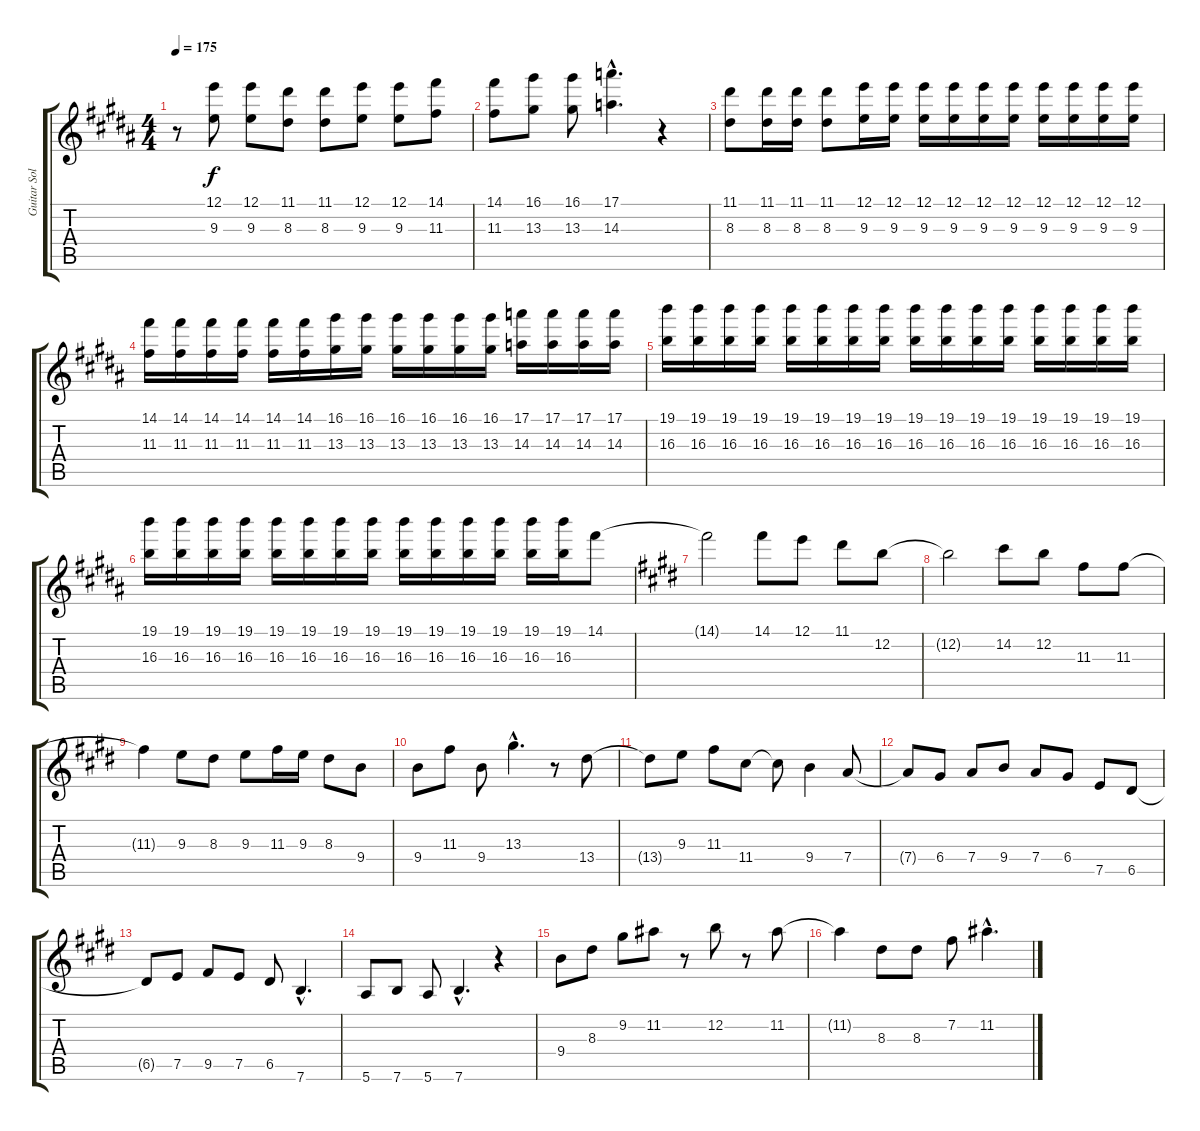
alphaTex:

\track ("Guitar Solo 1" "Guitar Sol") {instrument distortionguitar}
\staff {score tabs}
\tuning (E4 B3 G3 D3 A2 E2) {hide}
\ts (4 4)
\tempo 175
\clef g2
\ks b
r.8{dy f} (12.1 9.3).8 (12.1 9.3).8 (11.1 8.3).8 (11.1 8.3).8 (12.1 9.3).8 (12.1 9.3).8 (14.1 11.3).8 |
(14.1 11.3).8 (16.1 13.3).8 (16.1 13.3).8 (17.1{hac} 14.3{hac}).4{d} r.4 |
(11.1 8.3).8 (11.1 8.3).16 (11.1 8.3).16 (11.1 8.3).8 (12.1 9.3).16 (12.1 9.3).16 (12.1 9.3).16 (12.1 9.3).16 (12.1 9.3).16 (12.1 9.3).16 (12.1 9.3).16 (12.1 9.3).16 (12.1 9.3).16 (12.1 9.3).16 |
(14.1 11.3).16 (14.1 11.3).16 (14.1 11.3).16 (14.1 11.3).16 (14.1 11.3).16 (14.1 11.3).16 (16.1 13.3).16 (16.1 13.3).16 (16.1 13.3).16 (16.1 13.3).16 (16.1 13.3).16 (16.1 13.3).16 (17.1 14.3).16 (17.1 14.3).16 (17.1 14.3).16 (17.1 14.3).16 |
(19.1 16.3).16 (19.1 16.3).16 (19.1 16.3).16 (19.1 16.3).16 (19.1 16.3).16 (19.1 16.3).16 (19.1 16.3).16 (19.1 16.3).16 (19.1 16.3).16 (19.1 16.3).16 (19.1 16.3).16 (19.1 16.3).16 (19.1 16.3).16 (19.1 16.3).16 (19.1 16.3).16 (19.1 16.3).16 |
(19.1 16.3).16 (19.1 16.3).16 (19.1 16.3).16 (19.1 16.3).16 (19.1 16.3).16 (19.1 16.3).16 (19.1 16.3).16 (19.1 16.3).16 (19.1 16.3).16 (19.1 16.3).16 (19.1 16.3).16 (19.1 16.3).16 (19.1 16.3).16 (19.1 16.3).16 14.1.8 |
\ks e
14.1{t}.2 14.1.8 12.1.8 11.1.8 12.2.8 |
12.2{t}.2 14.2.8 12.2.8 11.3.8 11.3.8 |
11.3{t}.4 9.3.8 8.3.8 9.3.8 11.3.16 9.3.16 8.3.8 9.4.8 |
9.4.8 11.3.8 9.4.8 13.3{hac}.4{d} r.8 13.4.8 |
13.4{t}.8 9.3.8 11.3.8 11.4.8 11.4{t}.8 9.4.4 7.4.8 |
7.4{t}.8 6.4.8 7.4.8 9.4.8 7.4.8 6.4.8 7.5.8 6.5.8 |
6.5{t}.8 7.5.8 9.5.8 7.5.8 6.5.8 7.6{hac}.4{d} |
5.6.8 7.6.8 5.6.8 7.6{hac}.4{d} r.4 |
9.4.8 8.3.8 9.2.8 11.2.8 r.8 12.2.8 r.8 11.2.8 |
11.2{t}.4 8.3.8 8.3.8 7.2.8 11.2{hac}.4{d}
